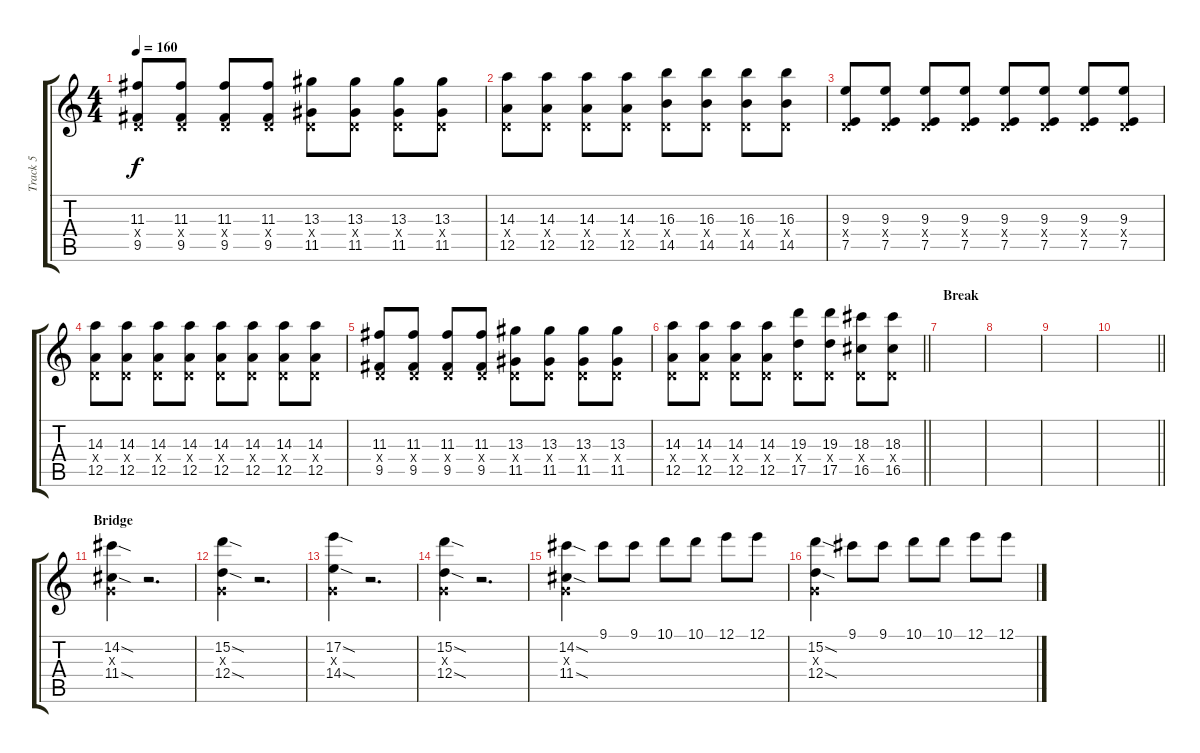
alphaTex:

\track ("Track 5" "Track 5") {instrument overdrivenguitar}
\staff {score tabs}
\tuning (E4 B3 G3 D3 A2 E2) {hide}
\ts (4 4)
\tempo 160
\clef g2
\ks c
(11.3 0.4{x} 9.5).8{dy f} (11.3 0.4{x} 9.5).8 (11.3 0.4{x} 9.5).8 (11.3 0.4{x} 9.5).8 (13.3 0.4{x} 11.5).8 (13.3 0.4{x} 11.5).8 (13.3 0.4{x} 11.5).8 (13.3 0.4{x} 11.5).8 |
(14.3 0.4{x} 12.5).8 (14.3 0.4{x} 12.5).8 (14.3 0.4{x} 12.5).8 (14.3 0.4{x} 12.5).8 (16.3 0.4{x} 14.5).8 (16.3 0.4{x} 14.5).8 (16.3 0.4{x} 14.5).8 (16.3 0.4{x} 14.5).8 |
(9.3 0.4{x} 7.5).8 (9.3 0.4{x} 7.5).8 (9.3 0.4{x} 7.5).8 (9.3 0.4{x} 7.5).8 (9.3 0.4{x} 7.5).8 (9.3 0.4{x} 7.5).8 (9.3 0.4{x} 7.5).8 (9.3 0.4{x} 7.5).8 |
(14.3 0.4{x} 12.5).8 (14.3 0.4{x} 12.5).8 (14.3 0.4{x} 12.5).8 (14.3 0.4{x} 12.5).8 (14.3 0.4{x} 12.5).8 (14.3 0.4{x} 12.5).8 (14.3 0.4{x} 12.5).8 (14.3 0.4{x} 12.5).8 |
(11.3 0.4{x} 9.5).8 (11.3 0.4{x} 9.5).8 (11.3 0.4{x} 9.5).8 (11.3 0.4{x} 9.5).8 (13.3 0.4{x} 11.5).8 (13.3 0.4{x} 11.5).8 (13.3 0.4{x} 11.5).8 (13.3 0.4{x} 11.5).8 |
\barLineRight lightlight
(14.3 0.4{x} 12.5).8 (14.3 0.4{x} 12.5).8 (14.3 0.4{x} 12.5).8 (14.3 0.4{x} 12.5).8 (19.3 0.4{x} 17.5).8 (19.3 0.4{x} 17.5).8 (18.3 0.4{x} 16.5).8 (18.3 0.4{x} 16.5).8 |
\section ("" "Break")
|
|
|
\barLineRight lightlight
|
\section ("" "Bridge")
(14.2{sod} 0.3{x} 11.4{sod}).4{balance 16} r.2{d} |
(15.2{sod} 0.3{x} 12.4{sod}).4 r.2{d} |
(17.2{sod} 0.3{x} 14.4{sod}).4 r.2{d} |
(15.2{sod} 0.3{x} 12.4{sod}).4 r.2{d} |
(14.2{sod} 0.3{x} 11.4{sod}).4 9.1.8 9.1.8 10.1.8 10.1.8 12.1.8 12.1.8 |
(15.2{sod} 0.3{x} 12.4{sod}).4 9.1.8 9.1.8 10.1.8 10.1.8 12.1.8 12.1.8
